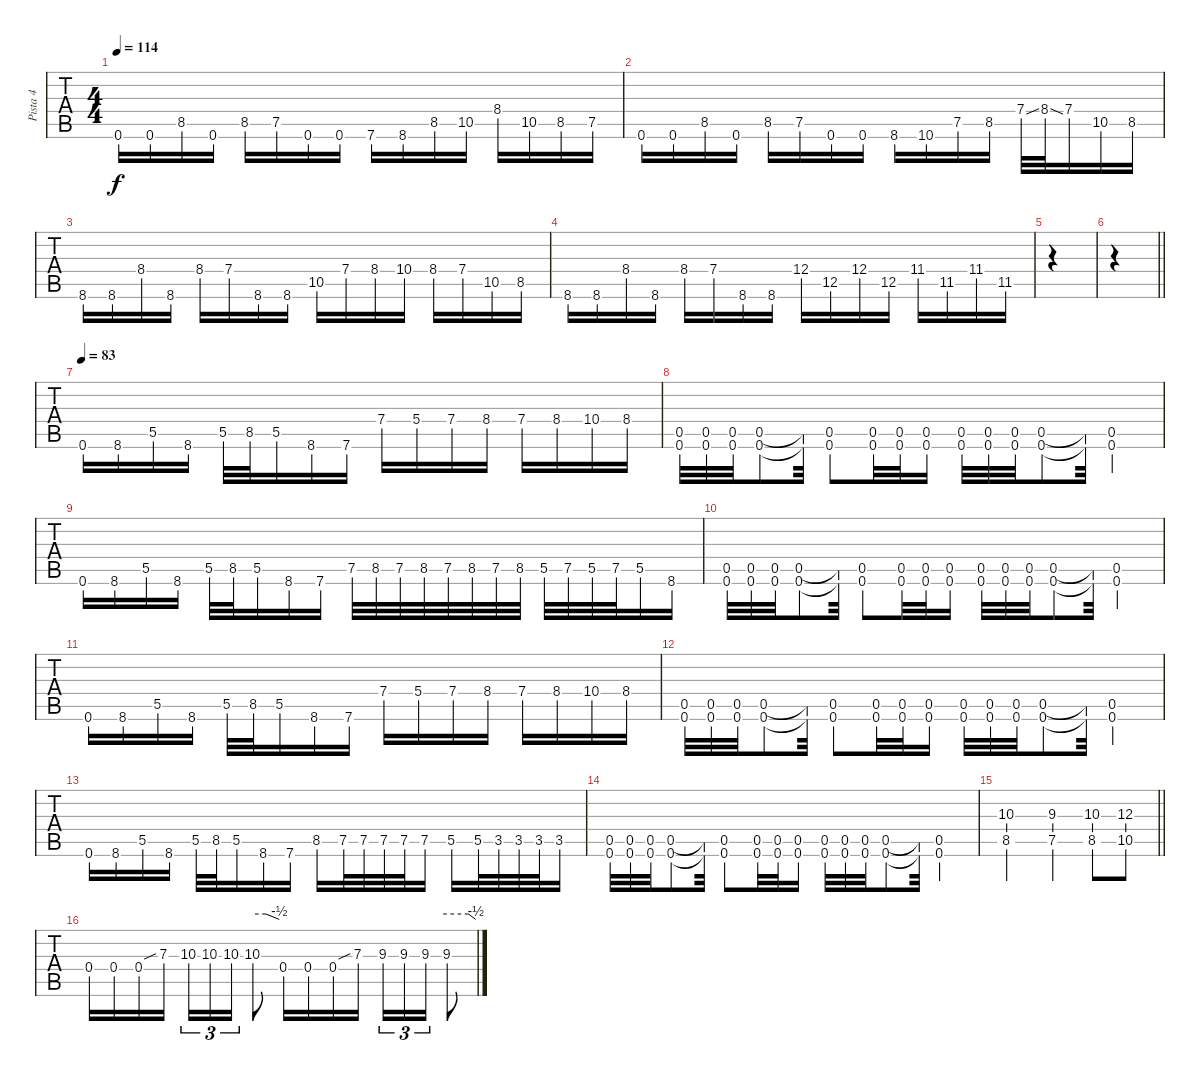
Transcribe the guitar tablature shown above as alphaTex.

\track ("Pista 4" "Pista 4") {instrument overdrivenguitar}
\staff {tabs}
\tuning (D4 A3 F3 C3 G2 C2) {hide}
\ts (4 4)
\tempo 114
\clef g2
\ks c
0.6.16{dy f} 0.6.16 8.5.16 0.6.16 8.5.16 7.5.16 0.6.16 0.6.16 7.6.16 8.6.16 8.5.16 10.5.16 8.4.16 10.5.16 8.5.16 7.5.16 |
0.6.16 0.6.16 8.5.16 0.6.16 8.5.16 7.5.16 0.6.16 0.6.16 8.6.16 10.6.16 7.5.16 8.5.16 7.4{ss}.32 8.4{ss}.32 7.4.16 10.5.16 8.5.16 |
8.6.16 8.6.16 8.4.16 8.6.16 8.4.16 7.4.16 8.6.16 8.6.16 10.5.16 7.4.16 8.4.16 10.4.16 8.4.16 7.4.16 10.5.16 8.5.16 |
8.6.16 8.6.16 8.4.16 8.6.16 8.4.16 7.4.16 8.6.16 8.6.16 12.4.16 12.5.16 12.4.16 12.5.16 11.4.16 11.5.16 11.4.16 11.5.16 |
|
\barLineRight lightlight
|
\section ("" "")
\tempo 83
0.6.16 8.6.16 5.5.16 8.6.16 5.5.32 8.5.32 5.5.16 8.6.16 7.6.16 7.4.16 5.4.16 7.4.16 8.4.16 7.4.16 8.4.16 10.4.16 8.4.16 |
(0.5 0.6).32 (0.5 0.6).32 (0.5 0.6).32 (0.5 0.6).8 (0.5{t} 0.6{t}).32 (0.5 0.6).8 (0.5 0.6).32 (0.5 0.6).32 (0.5 0.6).16 (0.5 0.6).32 (0.5 0.6).32 (0.5 0.6).32 (0.5 0.6).8 (0.5{t} 0.6{t}).32 (0.5 0.6).4 |
0.6.16 8.6.16 5.5.16 8.6.16 5.5.32 8.5.32 5.5.16 8.6.16 7.6.16 7.5.32 8.5.32 7.5.32 8.5.32 7.5.32 8.5.32 7.5.32 8.5.32 5.5.32 7.5.32 5.5.32 7.5.32 5.5.16 8.6.16 |
(0.5 0.6).32 (0.5 0.6).32 (0.5 0.6).32 (0.5 0.6).8 (0.5{t} 0.6{t}).32 (0.5 0.6).8 (0.5 0.6).32 (0.5 0.6).32 (0.5 0.6).16 (0.5 0.6).32 (0.5 0.6).32 (0.5 0.6).32 (0.5 0.6).8 (0.5{t} 0.6{t}).32 (0.5 0.6).4 |
0.6.16 8.6.16 5.5.16 8.6.16 5.5.32 8.5.32 5.5.16 8.6.16 7.6.16 7.4.16 5.4.16 7.4.16 8.4.16 7.4.16 8.4.16 10.4.16 8.4.16 |
(0.5 0.6).32 (0.5 0.6).32 (0.5 0.6).32 (0.5 0.6).8 (0.5{t} 0.6{t}).32 (0.5 0.6).8 (0.5 0.6).32 (0.5 0.6).32 (0.5 0.6).16 (0.5 0.6).32 (0.5 0.6).32 (0.5 0.6).32 (0.5 0.6).8 (0.5{t} 0.6{t}).32 (0.5 0.6).4 |
0.6.16 8.6.16 5.5.16 8.6.16 5.5.32 8.5.32 5.5.16 8.6.16 7.6.16 8.5.16 7.5.32 7.5.32 7.5.32 7.5.32 7.5.16 5.5.16 5.5.32 3.5.32 3.5.32 3.5.32 3.5.16 |
(0.5 0.6).32 (0.5 0.6).32 (0.5 0.6).32 (0.5 0.6).8 (0.5{t} 0.6{t}).32 (0.5 0.6).8 (0.5 0.6).32 (0.5 0.6).32 (0.5 0.6).16 (0.5 0.6).32 (0.5 0.6).32 (0.5 0.6).32 (0.5 0.6).8 (0.5{t} 0.6{t}).32 (0.5 0.6).4 |
\barLineRight lightlight
(10.3 8.5).2 (9.3 7.5).4 (10.3 8.5).8 (12.3 10.5).8 |
\section ("" "")
0.4.16 0.4.16 0.4.16 7.3{sib}.16 10.3.16{tu (3 2)} 10.3.16{tu (3 2)} 10.3.16{tu (3 2)} 10.3.8{tbe (custom default 0 0 30 0 60 -2)} 0.4.16 0.4.16 0.4.16 7.3{sib}.16 9.3.16{tu (3 2)} 9.3.16{tu (3 2)} 9.3.16{tu (3 2)} 9.3.8{tbe (custom default 0 0 45 0 60 -2)}
